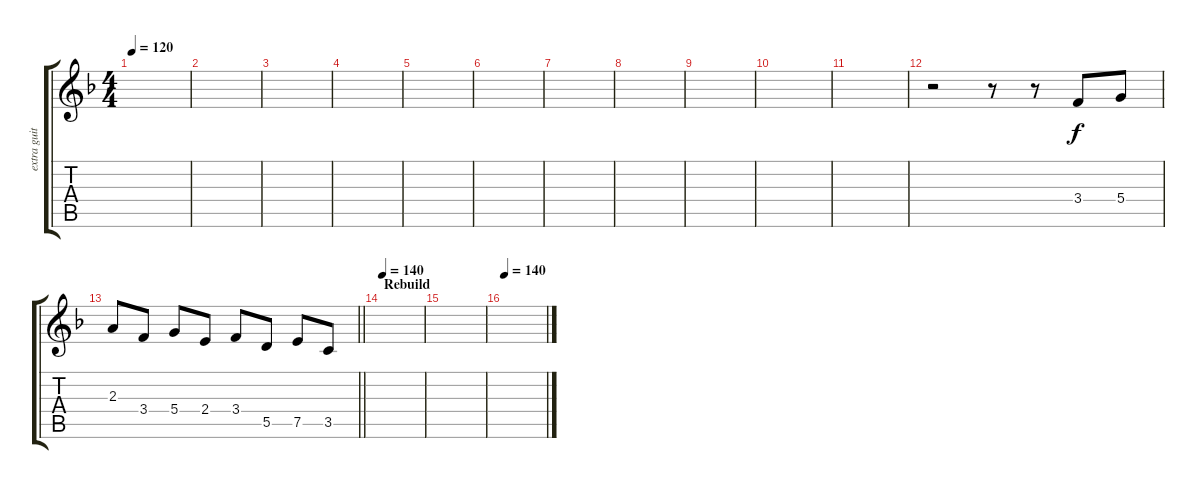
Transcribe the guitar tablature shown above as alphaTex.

\track ("extra guitar" "extra guit") {instrument distortionguitar}
\staff {score tabs}
\tuning (E4 B3 G3 D3 A2 E2) {hide}
\ts (4 4)
\tempo 120
\clef g2
\ks dminor
|
|
|
|
|
|
|
|
|
|
|
r.2 r.8 r.8 3.4.8 5.4.8 |
\barLineRight lightlight
2.3.8 3.4.8 5.4.8 2.4.8 3.4.8 5.5.8 7.5.8 3.5.8 |
\section ("" "Rebuild")
\tempo 140
|
|
\tempo 140
